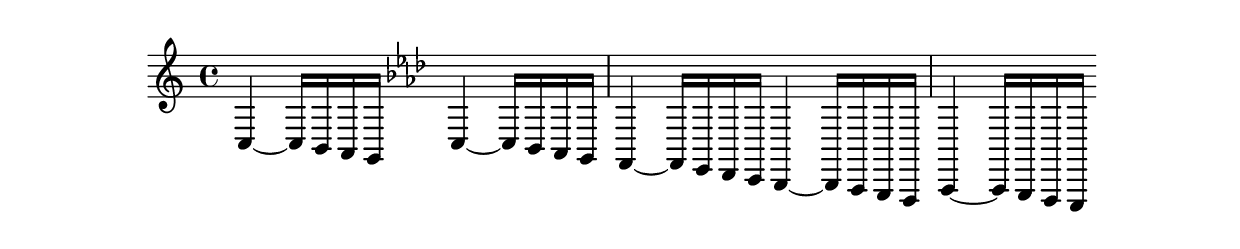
\version "2.18.2"
\book {
  \header {
  }
  
  \bookpart {
    \new Staff = Staff \with { } 
    \context Staff = Staff {
      \relative c {
        c4 ~ c16 b a g
        %{in macros%}
        \key aes \major
        c4 ~ c16 bes aes g
  
        %{short tie%}
        f4 ~ f16 ees des c
        bes4 ~ bes16 aes g f
  
        %{short tie in macro%}
        aes4 ~ aes16 g f ees
      }
    }
  }
}